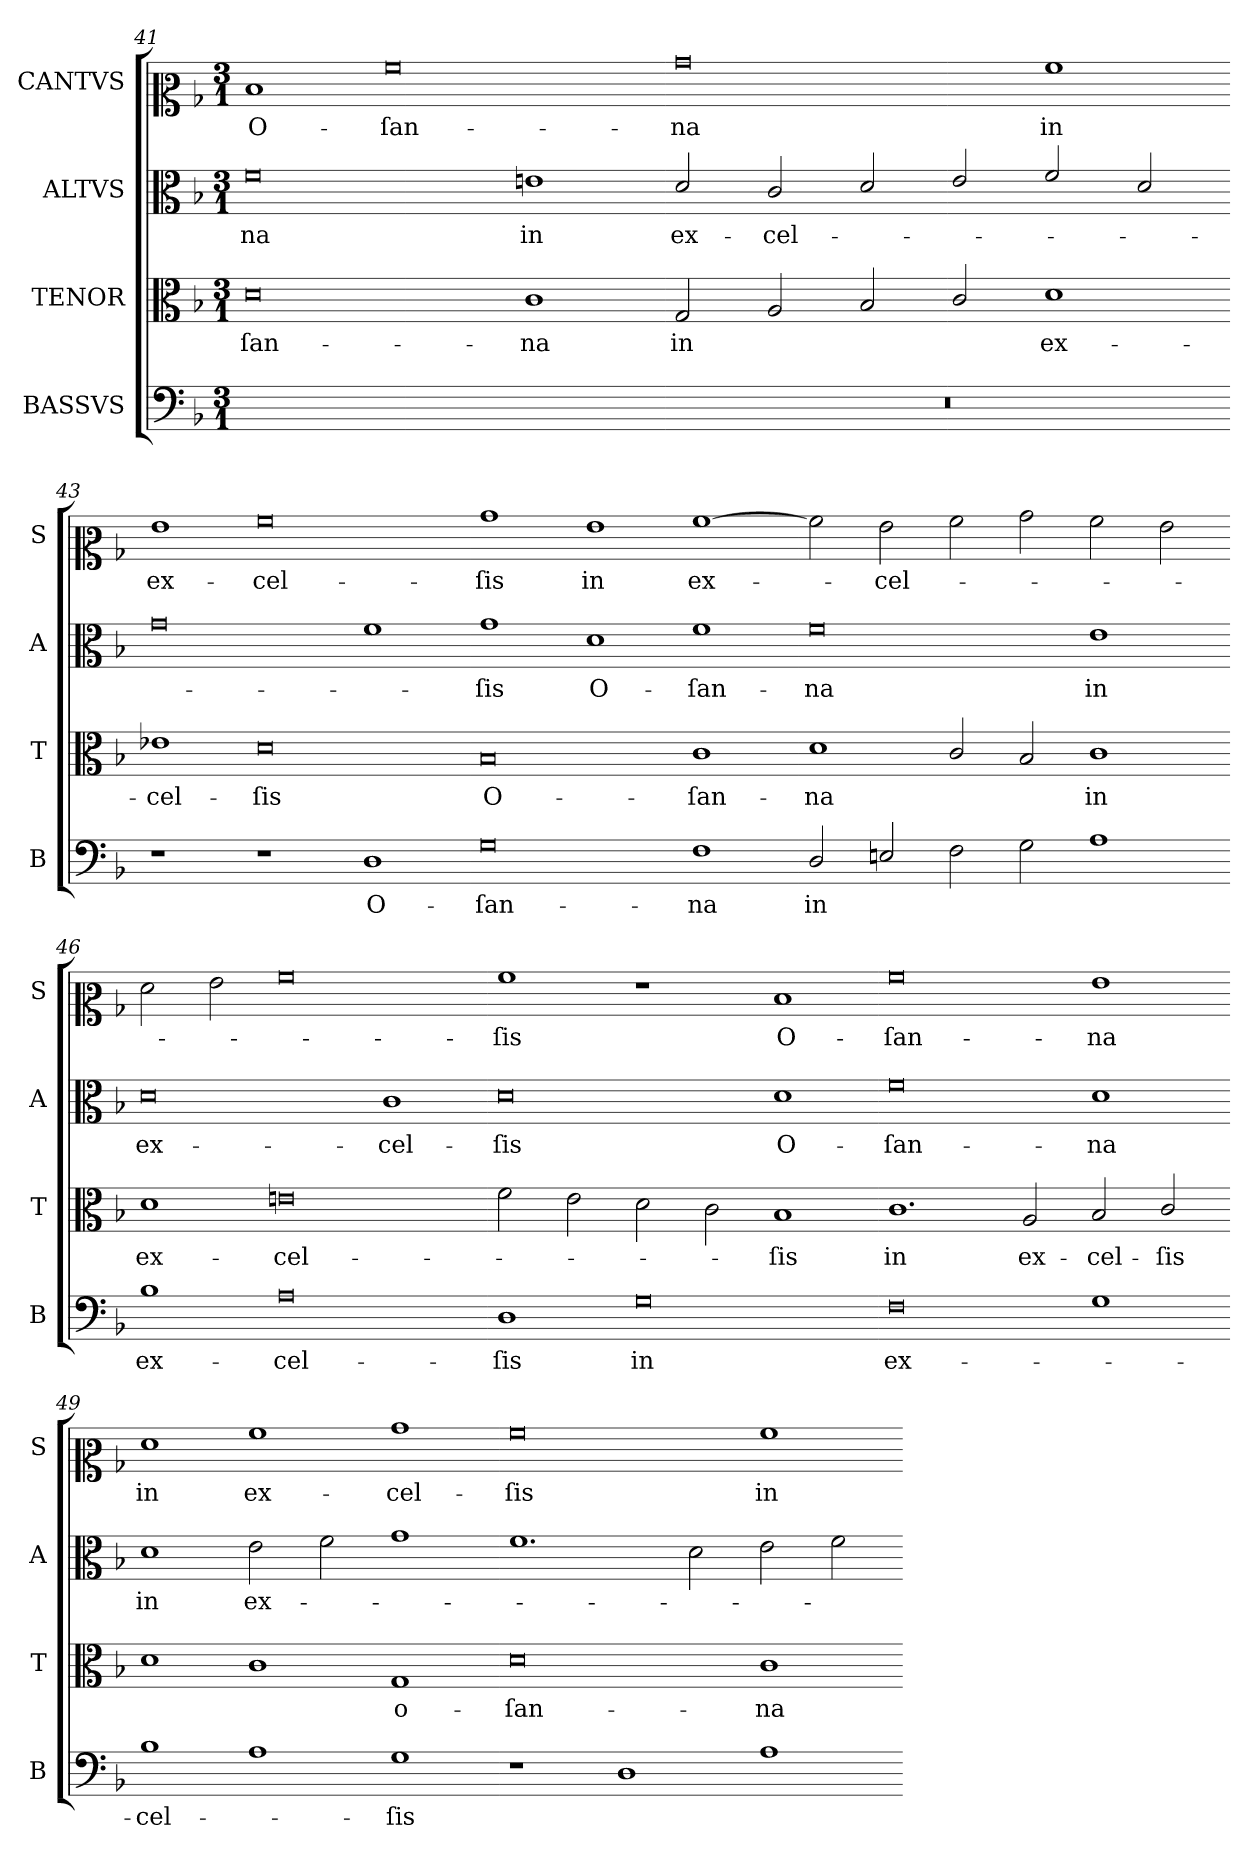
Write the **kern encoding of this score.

**kern	**text	**kern	**text	**kern	**text	**kern	**text
*part4	*part4	*part3	*part3	*part2	*part2	*part1	*part1
*staff4	*staff4	*staff3	*staff3	*staff2	*staff2	*staff1	*staff1
*I"BASSVS	*	*I"TENOR	*	*I"ALTVS	*	*I"CANTVS	*
*I'B	*	*I'T	*	*I'A	*	*I'S	*
*clefF4	*	*clefC3	*	*clefC3	*	*clefC2	*
*k[b-]	*	*k[b-]	*	*k[b-]	*	*k[b-]	*
*M3/1	*	*M3/1	*	*M3/1	*	*M3/1	*
=41	=41	=41	=41	=41	=41	=41	=41
0.ryy	.	0d	-ſan-	0f	-na	1d	O-
.	.	.	.	.	.	0a	-ſan-
.	.	1c	-na	1en	in	.	.
=42-	=42-	=42-	=42-	=42-	=42-	=42-	=42-
0.r	.	2G/	in	2d/	ex-	0b-	-na
.	.	2A/	.	2c/	-cel-	.	.
.	.	2B-/	.	2d/	.	.	.
.	.	2c/	.	2e/	.	.	.
.	.	1d	ex-	2f/	.	1a	in
.	.	.	.	2d/	.	.	.
=43-	=43-	=43-	=43-	=43-	=43-	=43-	=43-
1r	.	1e-X	-cel-	0g	.	1g	ex-
1r	.	0d	-ſis	.	.	0a	-cel-
1D	O-	.	.	1f	.	.	.
=44-	=44-	=44-	=44-	=44-	=44-	=44-	=44-
!	!	!	!LO:LY:i	!	!	!	!
0G	-ſan-	0B-	O-	1g	-ſis	1b-	-ſis
!	!	!	!	!	!LO:LY:i	!	!
.	.	.	.	1d	O-	1g	in
!	!	!	!LO:LY:i	!	!LO:LY:i	!	!
1F	-na	1c	-ſan-	1f	-ſan-	[1a	ex-
=45-	=45-	=45-	=45-	=45-	=45-	=45-	=45-
!	!	!	!LO:LY:i	!	!LO:LY:i	!	!
2D/	in	1d	-na	0f	-na	2a]	.
2En/	.	.	.	.	.	2g\	-cel-
2F\	.	2c/	.	.	.	2a\	.
2G\	.	2B-/	.	.	.	2b-\	.
!	!	!	!LO:LY:i	!	!LO:LY:i	!	!
1A	.	1c	in	1e	in	2a\	.
.	.	.	.	.	.	2g\	.
=46-	=46-	=46-	=46-	=46-	=46-	=46-	=46-
!	!	!	!LO:LY:i	!	!LO:LY:i	!	!
1B-	ex-	1d	ex-	0d	ex-	2f\	.
.	.	.	.	.	.	2g\	.
!	!	!	!LO:LY:i	!	!	!	!
0A	-cel-	0en	-cel-	.	.	0a	.
!	!	!	!	!	!LO:LY:i	!	!
.	.	.	.	1c	-cel-	.	.
=47-	=47-	=47-	=47-	=47-	=47-	=47-	=47-
!	!	!	!	!	!LO:LY:i	!	!
1D	-ſis	2f\	.	0d	-ſis	1a	-ſis
.	.	2e\	.	.	.	.	.
!	!LO:LY:i	!	!	!	!	!	!
0G	in	2d\	.	.	.	1r	.
.	.	2c\	.	.	.	.	.
!	!	!	!LO:LY:i	!	!	!	!LO:LY:i
.	.	1B-	-ſis	1d	O-	1d	O-
=48-	=48-	=48-	=48-	=48-	=48-	=48-	=48-
!	!LO:LY:i	!	!	!	!	!	!LO:LY:i
0F	ex-	1.c	in	0f	-ſan-	0a	-ſan-
.	.	2A/	ex-	.	.	.	.
!	!	!	!	!	!	!	!LO:LY:i
1G	.	2B-/	-cel-	1d	-na	1g	-na
.	.	2c/	-ſis	.	.	.	.
=49-	=49-	=49-	=49-	=49-	=49-	=49-	=49-
!	!LO:LY:i	!	!	!	!	!	!LO:LY:i
1B-	-cel-	1d	.	1d	in	1f	in
!	!	!	!	!	!	!	!LO:LY:i
1A	.	1c	.	2e\	ex-	1a	ex-
.	.	.	.	2f\	.	.	.
!	!LO:LY:i	!	!	!	!	!	!LO:LY:i
1G	-ſis	1G	o-	1g	.	1b-	-cel-
=50-	=50-	=50-	=50-	=50-	=50-	=50-	=50-
!	!	!	!	!	!	!	!LO:LY:i
1r	.	0d	-ſan-	1.f	.	0a	-ſis
1D	.	.	.	.	.	.	.
.	.	.	.	2d\	.	.	.
1A	.	1c	-na	2e\	.	1a	in
.	.	.	.	2f\	.	.	.
=-	=-	=-	=-	=-	=-	=-	=-
*-	*-	*-	*-	*-	*-	*-	*-
